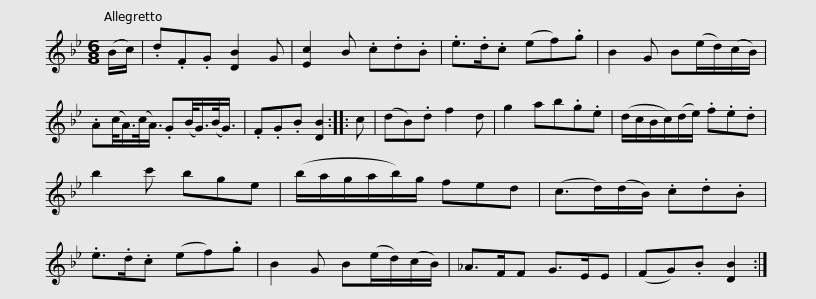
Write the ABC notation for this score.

X:1
L:1/8
M:6/8
I:linebreak $
K:Bb
V:1 treble
V:1
 (B/c/) | .d.F.G [DB]2 G | [Ec]2 B .c.d.B | .e>.d.c (ef).g | B2 G B(e/d/)(c/B/) | %5
 .A(c/<A/)(c/<A/) .G(B/<G/)(B/<G/) | .F.G.B [DB]2 :: c |$ (dB).d f2 d | g2 ab.g.e | %10
 (d/c/B/c/)(d/e/) .f.e.d | b2 c' bge | (b/a/g/a/b/)g/ fed | (c>d)(d/B/) .c.d.B |$ .e>.d.c (ef).g | %15
 B2 G B(e/d/)(c/B/) | _A>FF G>EE | (FG).B [DB]2 :| %18
